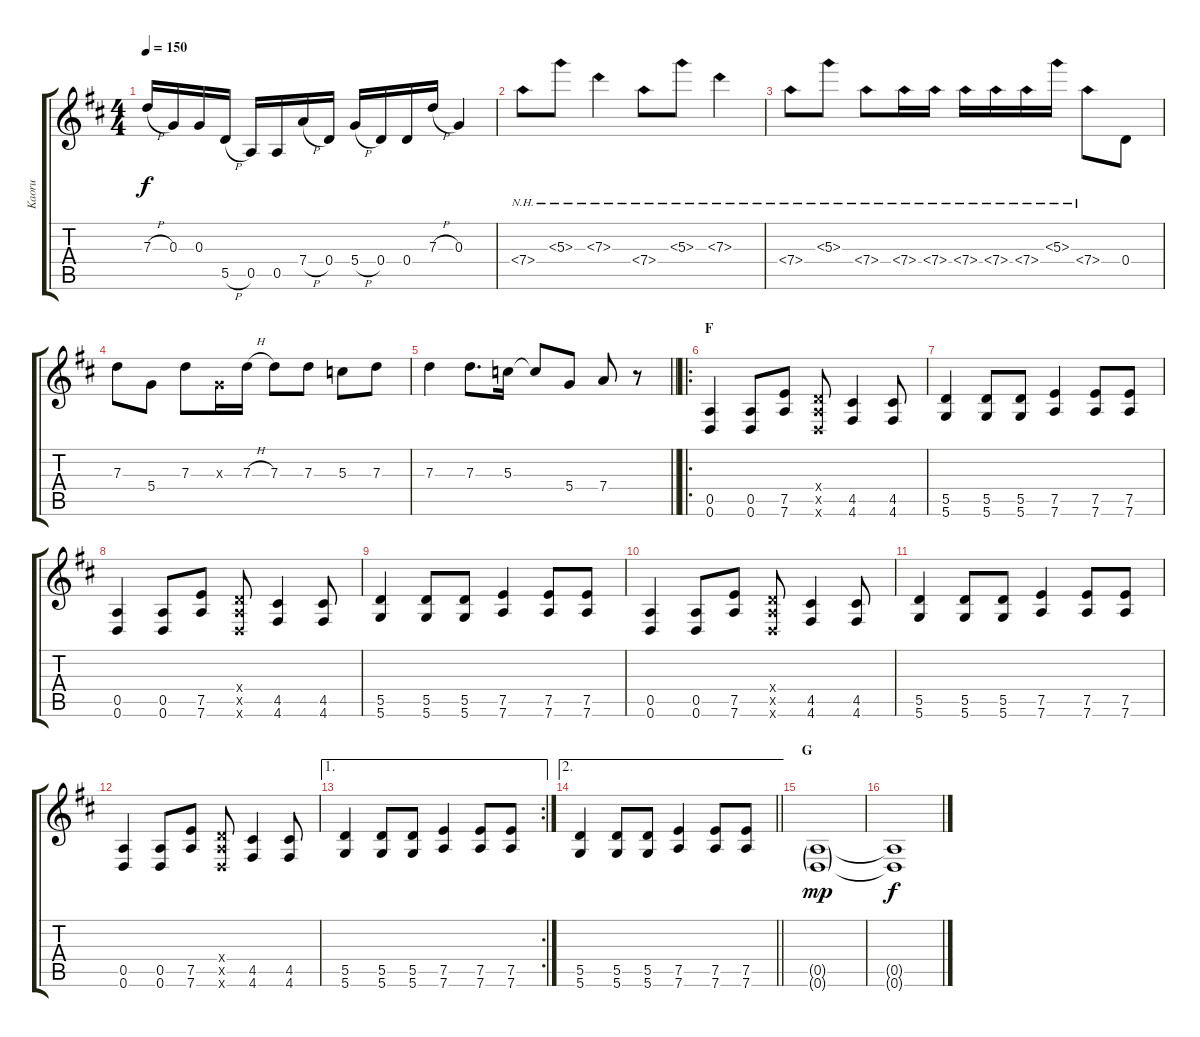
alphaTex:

\track ("Kaoru" "Kaoru") {instrument overdrivenguitar}
\staff {score tabs}
\tuning (E4 B3 G3 D3 A2 D2) {hide}
\ts (4 4)
\tempo 150
\clef g2
\ks d
7.3{h}.16{dy f} 0.3.16 0.3.16 5.5{h}.16 0.5.16 0.5.16 7.4{h}.16 0.4.16 5.4{h}.16 0.4.16 0.4.16 7.3{h}.16 0.3.4 |
7.4{nh}.8 5.3{nh}.8 7.3{nh}.4 7.4{nh}.8 5.3{nh}.8 7.3{nh}.4 |
7.4{nh}.8 5.3{nh}.8 7.4{nh}.8 7.4{nh}.16 7.4{nh}.16 7.4{nh}.16 7.4{nh}.16 7.4{nh}.16 5.3{nh}.16 7.4{nh}.8 0.4.8 |
7.3.8 5.4.8 7.3.8 0.3{x}.16 7.3{h}.16 7.3.8 7.3.8 5.3.8 7.3.8 |
\barLineRight lightlight
7.3.4 7.3.8{d} 5.3.16 5.3{t}.8 5.4.8 7.4.8 r.8 |
\ro
\section ("" "F")
(0.5 0.6).4 (0.5 0.6).8 (7.5 7.6).8 (0.4{x} 0.5{x} 0.6{x}).8 (4.5 4.6).4 (4.5 4.6).8 |
(5.5 5.6).4 (5.5 5.6).8 (5.5 5.6).8 (7.5 7.6).4 (7.5 7.6).8 (7.5 7.6).8 |
(0.5 0.6).4 (0.5 0.6).8 (7.5 7.6).8 (0.4{x} 0.5{x} 0.6{x}).8 (4.5 4.6).4 (4.5 4.6).8 |
(5.5 5.6).4 (5.5 5.6).8 (5.5 5.6).8 (7.5 7.6).4 (7.5 7.6).8 (7.5 7.6).8 |
(0.5 0.6).4 (0.5 0.6).8 (7.5 7.6).8 (0.4{x} 0.5{x} 0.6{x}).8 (4.5 4.6).4 (4.5 4.6).8 |
(5.5 5.6).4 (5.5 5.6).8 (5.5 5.6).8 (7.5 7.6).4 (7.5 7.6).8 (7.5 7.6).8 |
(0.5 0.6).4 (0.5 0.6).8 (7.5 7.6).8 (0.4{x} 0.5{x} 0.6{x}).8 (4.5 4.6).4 (4.5 4.6).8 |
\ae 1
\rc 2
(5.5 5.6).4 (5.5 5.6).8 (5.5 5.6).8 (7.5 7.6).4 (7.5 7.6).8 (7.5 7.6).8 |
\ae 2
\barLineRight lightlight
(5.5 5.6).4 (5.5 5.6).8 (5.5 5.6).8 (7.5 7.6).4 (7.5 7.6).8 (7.5 7.6).8 |
\section ("" "G")
(0.5{g} 0.6{g}).1{dy mp volume 16} |
(0.5{t} 0.6{t}).1{dy f}
